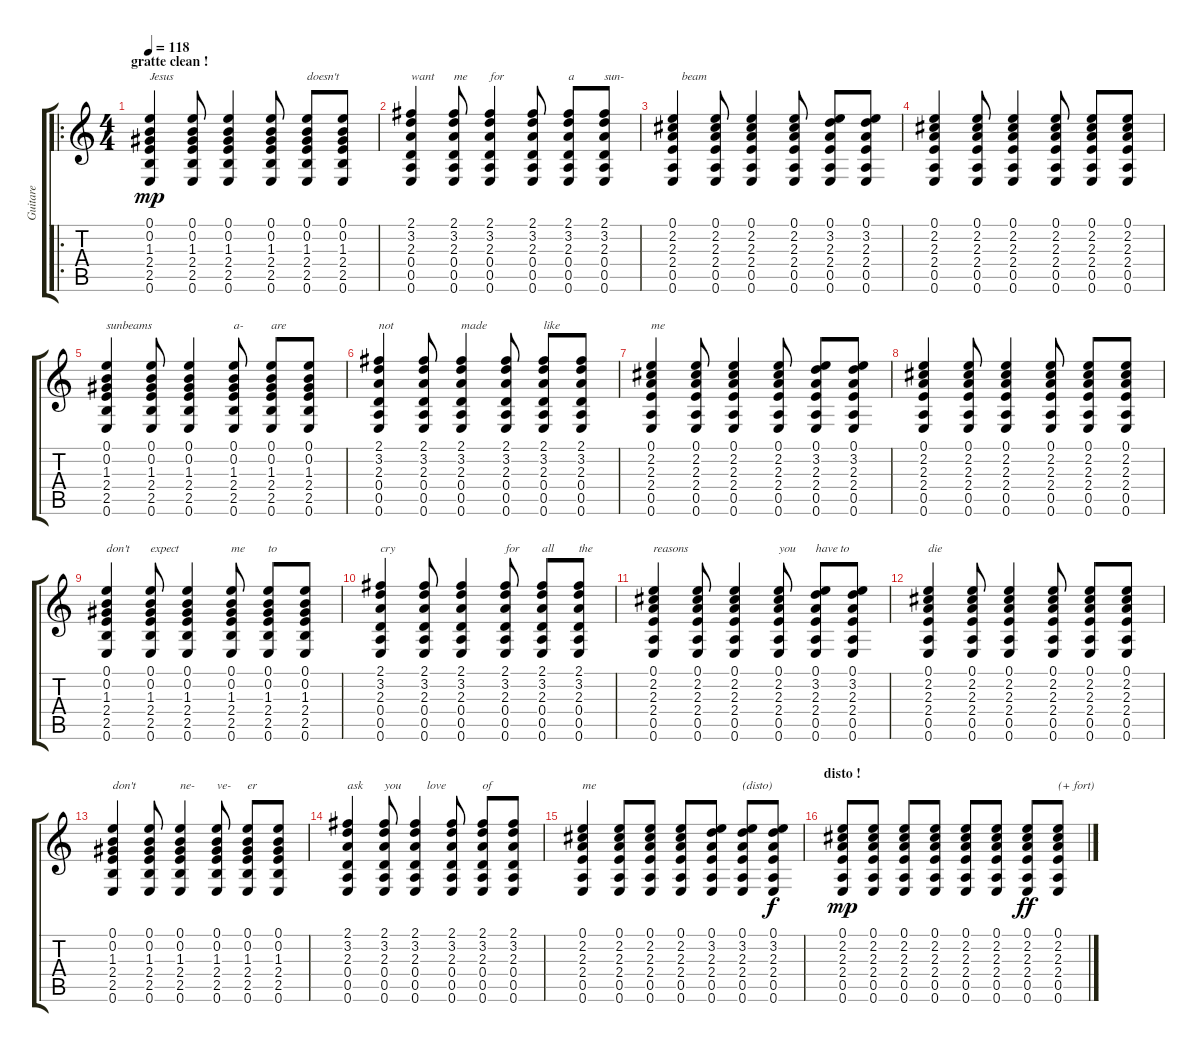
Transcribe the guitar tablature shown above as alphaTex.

\track ("Guitare " "Guitare ") {instrument distortionguitar}
\staff {score tabs}
\tuning (E4 B3 G3 D3 A2 E2) {hide}
\ro
\ts (4 4)
\section ("" "gratte clean !")
\tempo 118
\clef g2
\ks c
(0.1 0.2 1.3 2.4 2.5 0.6).4{txt "Jesus" dy mp instrument electricguitarclean} (0.1 0.2 1.3 2.4 2.5 0.6).8 (0.1 0.2 1.3 2.4 2.5 0.6).4 (0.1 0.2 1.3 2.4 2.5 0.6).8 (0.1 0.2 1.3 2.4 2.5 0.6).8{txt "doesn't"} (0.1 0.2 1.3 2.4 2.5 0.6).8 |
(2.1 3.2 2.3 0.4 0.5 0.6).4{txt "want"} (2.1 3.2 2.3 0.4 0.5 0.6).8{txt "me"} (2.1 3.2 2.3 0.4 0.5 0.6).4{txt "for"} (2.1 3.2 2.3 0.4 0.5 0.6).8 (2.1 3.2 2.3 0.4 0.5 0.6).8{txt "a"} (2.1 3.2 2.3 0.4 0.5 0.6).8{txt "sun-"} |
(0.1 2.2 2.3 2.4 0.5 0.6).4{txt "   beam"} (0.1 2.2 2.3 2.4 0.5 0.6).8 (0.1 2.2 2.3 2.4 0.5 0.6).4 (0.1 2.2 2.3 2.4 0.5 0.6).8 (0.1 3.2 2.3 2.4 0.5 0.6).8 (0.1 3.2 2.3 2.4 0.5 0.6).8 |
(0.1 2.2 2.3 2.4 0.5 0.6).4 (0.1 2.2 2.3 2.4 0.5 0.6).8 (0.1 2.2 2.3 2.4 0.5 0.6).4 (0.1 2.2 2.3 2.4 0.5 0.6).8 (0.1 2.2 2.3 2.4 0.5 0.6).8 (0.1 2.2 2.3 2.4 0.5 0.6).8 |
(0.1 0.2 1.3 2.4 2.5 0.6).4{txt "sunbeams"} (0.1 0.2 1.3 2.4 2.5 0.6).8 (0.1 0.2 1.3 2.4 2.5 0.6).4 (0.1 0.2 1.3 2.4 2.5 0.6).8{txt "a-"} (0.1 0.2 1.3 2.4 2.5 0.6).8{txt "are"} (0.1 0.2 1.3 2.4 2.5 0.6).8 |
(2.1 3.2 2.3 0.4 0.5 0.6).4{txt "not"} (2.1 3.2 2.3 0.4 0.5 0.6).8 (2.1 3.2 2.3 0.4 0.5 0.6).4{txt "made"} (2.1 3.2 2.3 0.4 0.5 0.6).8 (2.1 3.2 2.3 0.4 0.5 0.6).8{txt "like"} (2.1 3.2 2.3 0.4 0.5 0.6).8 |
(0.1 2.2 2.3 2.4 0.5 0.6).4{txt "me"} (0.1 2.2 2.3 2.4 0.5 0.6).8 (0.1 2.2 2.3 2.4 0.5 0.6).4 (0.1 2.2 2.3 2.4 0.5 0.6).8 (0.1 3.2 2.3 2.4 0.5 0.6).8 (0.1 3.2 2.3 2.4 0.5 0.6).8 |
(0.1 2.2 2.3 2.4 0.5 0.6).4 (0.1 2.2 2.3 2.4 0.5 0.6).8 (0.1 2.2 2.3 2.4 0.5 0.6).4 (0.1 2.2 2.3 2.4 0.5 0.6).8 (0.1 2.2 2.3 2.4 0.5 0.6).8 (0.1 2.2 2.3 2.4 0.5 0.6).8 |
(0.1 0.2 1.3 2.4 2.5 0.6).4{txt "don't"} (0.1 0.2 1.3 2.4 2.5 0.6).8{txt "expect"} (0.1 0.2 1.3 2.4 2.5 0.6).4 (0.1 0.2 1.3 2.4 2.5 0.6).8{txt "me"} (0.1 0.2 1.3 2.4 2.5 0.6).8{txt "to"} (0.1 0.2 1.3 2.4 2.5 0.6).8 |
(2.1 3.2 2.3 0.4 0.5 0.6).4{txt "cry"} (2.1 3.2 2.3 0.4 0.5 0.6).8 (2.1 3.2 2.3 0.4 0.5 0.6).4 (2.1 3.2 2.3 0.4 0.5 0.6).8{txt "for"} (2.1 3.2 2.3 0.4 0.5 0.6).8{txt "all"} (2.1 3.2 2.3 0.4 0.5 0.6).8{txt "the"} |
(0.1 2.2 2.3 2.4 0.5 0.6).4{txt "reasons"} (0.1 2.2 2.3 2.4 0.5 0.6).8 (0.1 2.2 2.3 2.4 0.5 0.6).4 (0.1 2.2 2.3 2.4 0.5 0.6).8{txt "you"} (0.1 3.2 2.3 2.4 0.5 0.6).8{txt "have to"} (0.1 3.2 2.3 2.4 0.5 0.6).8 |
(0.1 2.2 2.3 2.4 0.5 0.6).4{txt "die"} (0.1 2.2 2.3 2.4 0.5 0.6).8 (0.1 2.2 2.3 2.4 0.5 0.6).4 (0.1 2.2 2.3 2.4 0.5 0.6).8 (0.1 2.2 2.3 2.4 0.5 0.6).8 (0.1 2.2 2.3 2.4 0.5 0.6).8 |
(0.1 0.2 1.3 2.4 2.5 0.6).4{txt "don't"} (0.1 0.2 1.3 2.4 2.5 0.6).8 (0.1 0.2 1.3 2.4 2.5 0.6).4{txt "ne-"} (0.1 0.2 1.3 2.4 2.5 0.6).8{txt "ve-"} (0.1 0.2 1.3 2.4 2.5 0.6).8{txt "er"} (0.1 0.2 1.3 2.4 2.5 0.6).8 |
(2.1 3.2 2.3 0.4 0.5 0.6).4{txt "ask"} (2.1 3.2 2.3 0.4 0.5 0.6).8{txt "you"} (2.1 3.2 2.3 0.4 0.5 0.6).4{txt "    love"} (2.1 3.2 2.3 0.4 0.5 0.6).8 (2.1 3.2 2.3 0.4 0.5 0.6).8{txt "of "} (2.1 3.2 2.3 0.4 0.5 0.6).8 |
(0.1 2.2 2.3 2.4 0.5 0.6).4{txt "me"} (0.1 2.2 2.3 2.4 0.5 0.6).8 (0.1 2.2 2.3 2.4 0.5 0.6).8 (0.1 2.2 2.3 2.4 0.5 0.6).8 (0.1 3.2 2.3 2.4 0.5 0.6).8 (0.1 3.2 2.3 2.4 0.5 0.6).8{txt "(disto)" volume 14 instrument distortionguitar} (0.1 3.2 2.3 2.4 0.5 0.6).8{dy f} |
\section ("" "disto !")
(0.1 2.2 2.3 2.4 0.5 0.6).8{dy mp volume 16} (0.1 2.2 2.3 2.4 0.5 0.6).8 (0.1 2.2 2.3 2.4 0.5 0.6).8 (0.1 2.2 2.3 2.4 0.5 0.6).8 (0.1 2.2 2.3 2.4 0.5 0.6).8 (0.1 2.2 2.3 2.4 0.5 0.6).8 (0.1 2.2 2.3 2.4 0.5 0.6).8{dy ff} (0.1 2.2 2.3 2.4 0.5 0.6).8{txt "(+ fort)"}
